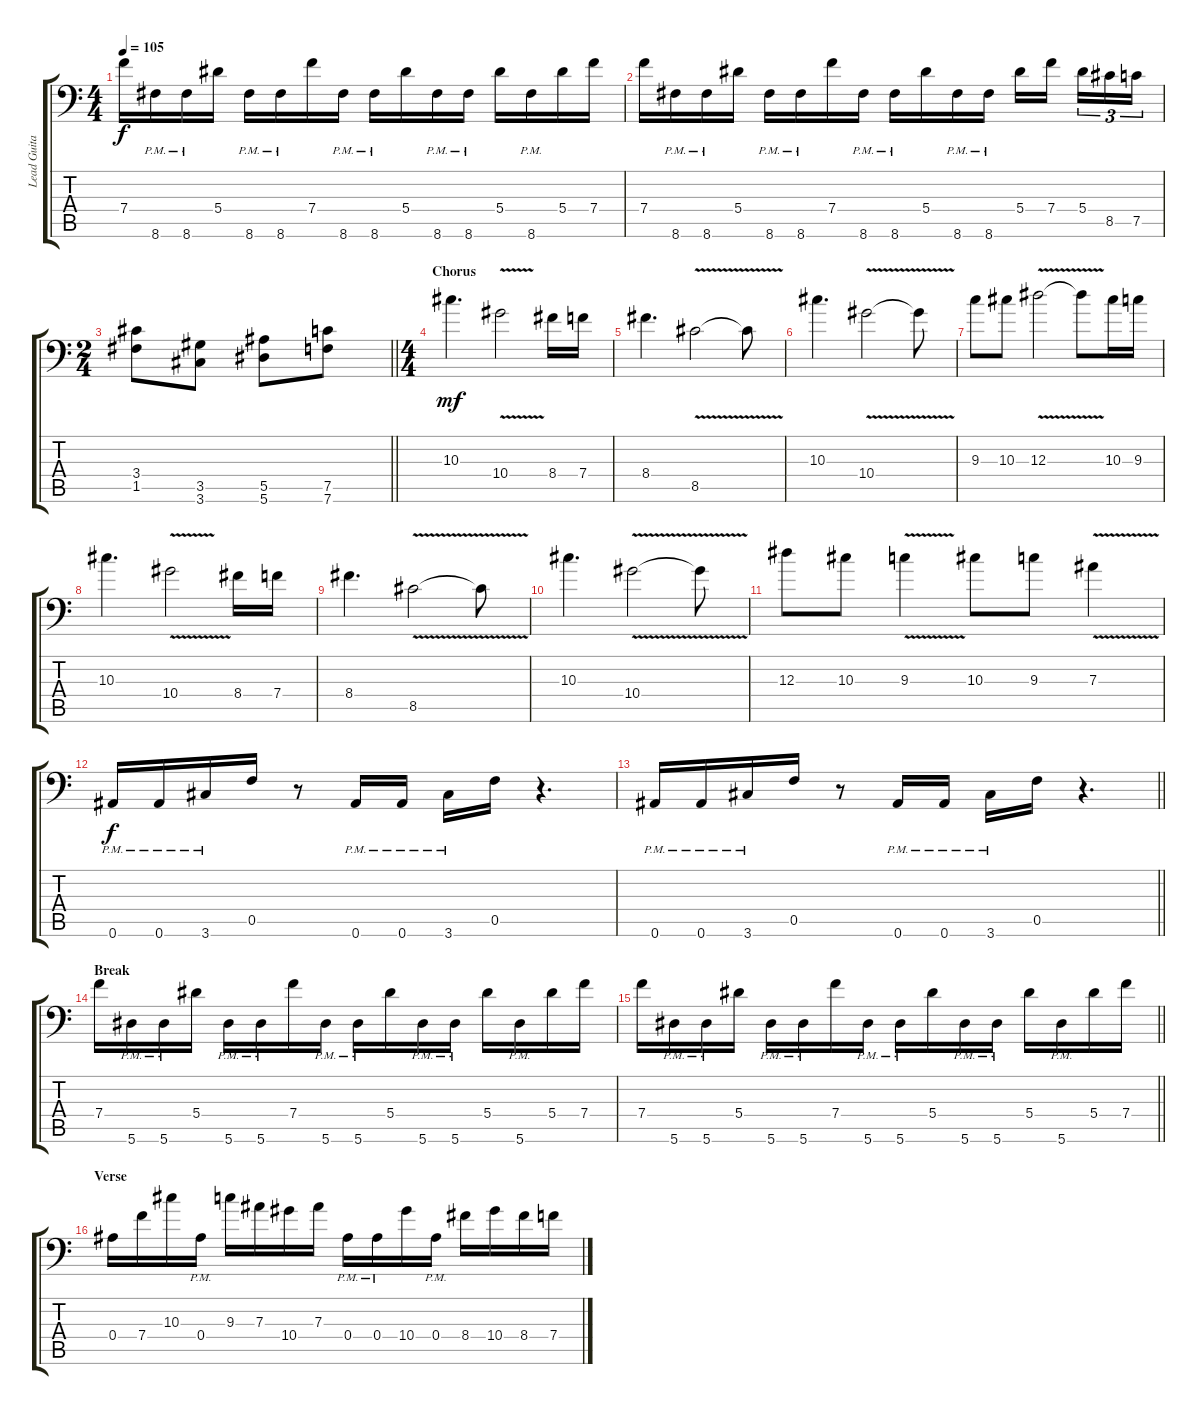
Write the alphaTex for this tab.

\track ("Lead Guitar" "Lead Guita") {instrument distortionguitar}
\staff {score tabs}
\tuning (C4 G3 Eb3 Bb2 F2 Bb1) {hide}
\ts (4 4)
\tempo 105
\clef f4
\ks c
7.4.16{dy f} 8.6{pm}.16 8.6{pm}.16 5.4.16 8.6{pm}.16 8.6{pm}.16 7.4.16 8.6{pm}.16 8.6{pm}.16 5.4.16 8.6{pm}.16 8.6{pm}.16 5.4.16 8.6{pm}.16 5.4.16 7.4.16 |
7.4.16 8.6{pm}.16 8.6{pm}.16 5.4.16 8.6{pm}.16 8.6{pm}.16 7.4.16 8.6{pm}.16 8.6{pm}.16 5.4.16 8.6{pm}.16 8.6{pm}.16 5.4.16 7.4.16{beam splitsecondary} 5.4.16{tu (3 2)} 8.5.16{tu (3 2)} 7.5.16{tu (3 2)} |
\ts (2 4)
\barLineRight lightlight
(3.4 1.5).8 (3.5 3.6).8 (5.5 5.6).8 (7.5 7.6).8 |
\ts (4 4)
\section ("" "Chorus")
10.3.4{d dy mf} 10.4{v}.2 8.4.16 7.4.16 |
8.4.4{d} 8.5{v}.2 8.5{t}.8 |
10.3.4{d} 10.4{v}.2 10.4{t}.8 |
9.3.8 10.3.8 12.3{v}.2 12.3{t}.8 10.3.16 9.3.16 |
10.3.4{d} 10.4{v}.2 8.4.16 7.4.16 |
8.4.4{d} 8.5{v}.2 8.5{t}.8 |
10.3.4{d} 10.4{v}.2 10.4{t}.8 |
12.3.8 10.3.8 9.3{v}.4 10.3.8 9.3.8 7.3{v}.4 |
0.6{pm}.16{dy f} 0.6{pm}.16 3.6{pm}.16 0.5.16 r.8 0.6{pm}.16 0.6{pm}.16 3.6{pm}.16 0.5.16 r.4{d} |
\barLineRight lightlight
0.6{pm}.16 0.6{pm}.16 3.6{pm}.16 0.5.16 r.8 0.6{pm}.16 0.6{pm}.16 3.6{pm}.16 0.5.16 r.4{d} |
\section ("" "Break")
7.4.16 5.6{pm}.16 5.6{pm}.16 5.4.16 5.6{pm}.16 5.6{pm}.16 7.4.16 5.6{pm}.16 5.6{pm}.16 5.4.16 5.6{pm}.16 5.6{pm}.16 5.4.16 5.6{pm}.16 5.4.16 7.4.16 |
\barLineRight lightlight
7.4.16 5.6{pm}.16 5.6{pm}.16 5.4.16 5.6{pm}.16 5.6{pm}.16 7.4.16 5.6{pm}.16 5.6{pm}.16 5.4.16 5.6{pm}.16 5.6{pm}.16 5.4.16 5.6{pm}.16 5.4.16 7.4.16 |
\section ("" "Verse")
0.4.16 7.4.16 10.3.16 0.4{pm}.16 9.3.16 7.3.16 10.4.16 7.3.16 0.4{pm}.16 0.4{pm}.16 10.4.16 0.4{pm}.16 8.4.16 10.4.16 8.4.16 7.4.16
